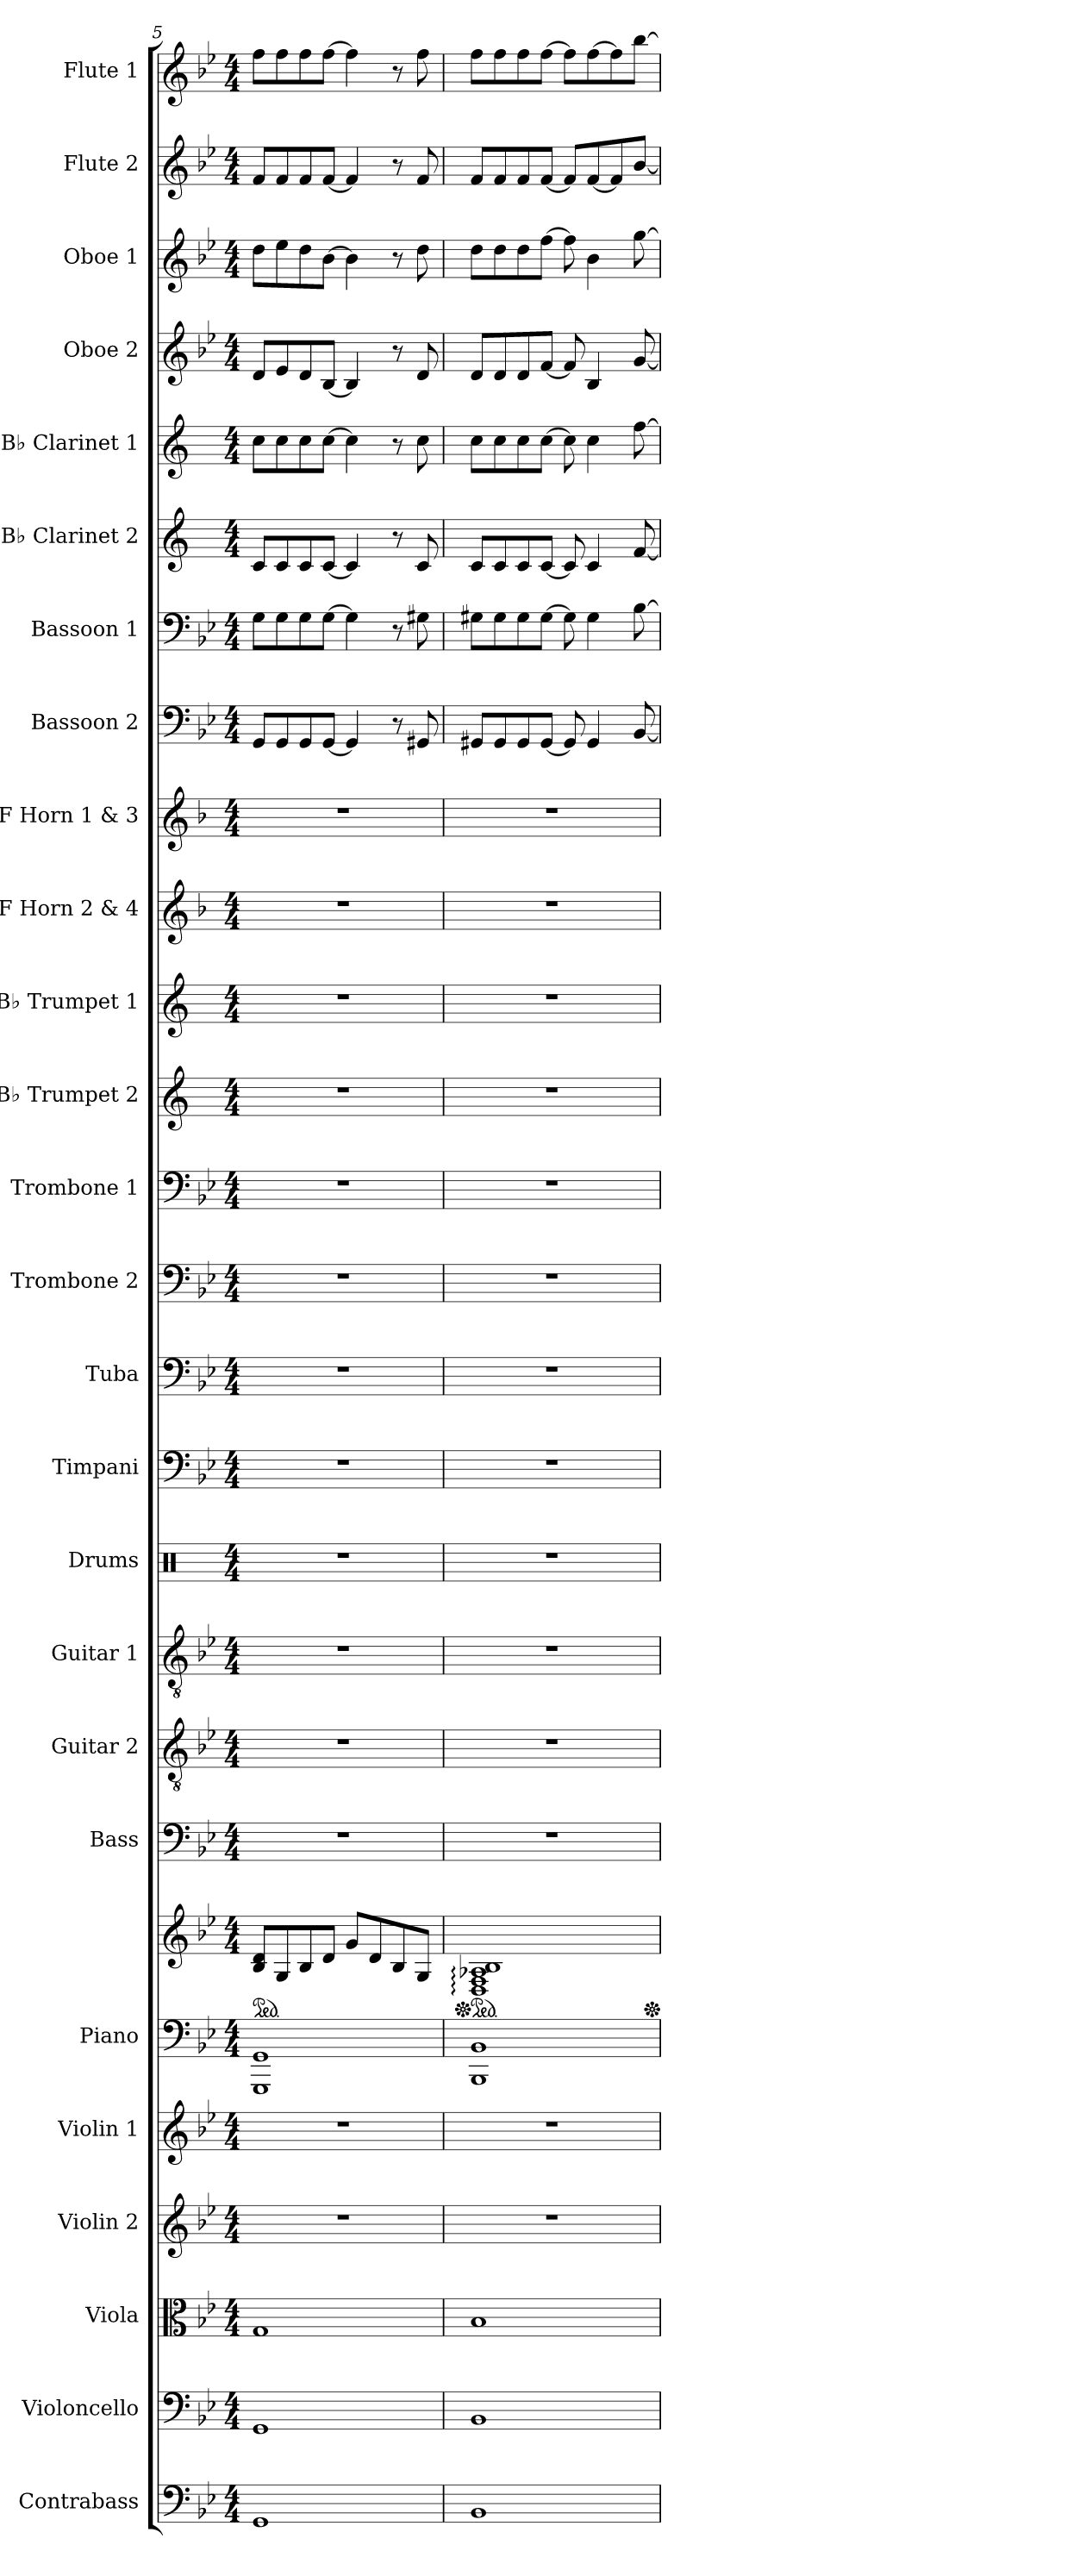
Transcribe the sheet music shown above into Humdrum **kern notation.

**kern	**kern	**kern	**kern	**kern	**kern	**kern	**kern	**kern	**kern	**kern	**kern	**kern	**kern	**kern	**kern	**kern	**kern	**kern	**kern	**kern	**kern	**kern	**kern	**kern	**kern	**kern
*part26	*part25	*part24	*part23	*part22	*part21	*part21	*part20	*part19	*part18	*part17	*part16	*part15	*part14	*part13	*part12	*part11	*part10	*part9	*part8	*part7	*part6	*part5	*part4	*part3	*part2	*part1
*staff27	*staff26	*staff25	*staff24	*staff23	*staff22	*staff21	*staff20	*staff19	*staff18	*staff17	*staff16	*staff15	*staff14	*staff13	*staff12	*staff11	*staff10	*staff9	*staff8	*staff7	*staff6	*staff5	*staff4	*staff3	*staff2	*staff1
*I"Contrabass	*I"Violoncello	*I"Viola	*I"Violin 2	*I"Violin 1	*I"Piano	*	*I"Bass	*I"Guitar 2	*I"Guitar 1	*I"Drums	*I"Timpani	*I"Tuba	*I"Trombone 2	*I"Trombone 1	*I"B♭ Trumpet 2	*I"B♭ Trumpet 1	*I"F Horn 2 &amp; 4	*I"F Horn 1 &amp; 3	*I"Bassoon 2	*I"Bassoon 1	*I"B♭ Clarinet 2	*I"B♭ Clarinet 1	*I"Oboe 2	*I"Oboe 1	*I"Flute 2	*I"Flute 1
*I'Cb.	*I'Vc.	*I'Vla.	*I'Vln. 2	*I'Vln. 1	*I'Pno.	*	*I'B.	*I'G.2	*I'G.1	*I'D.	*I'Timp.	*I'Tba.	*I'Tbn. 2	*I'Tbn. 1	*I'B♭ Tpt. 2	*I'B♭ Tpt. 1	*I'F Hn. 2 4	*I'F Hn. 1 3	*I'Bsn. 2	*I'Bsn. 1	*I'B♭ Cl. 2	*I'B♭ Cl. 1	*I'Ob. 2	*I'Ob. 1	*I'Fl. 2	*I'Fl. 1
*clefF4	*clefF4	*clefC3	*clefG2	*clefG2	*clefF4	*clefG2	*clefF4	*clefGv2	*clefGv2	*clefX	*clefF4	*clefF4	*clefF4	*clefF4	*clefG2	*clefG2	*clefG2	*clefG2	*clefF4	*clefF4	*clefG2	*clefG2	*clefG2	*clefG2	*clefG2	*clefG2
*ITrd7c12	*	*	*	*	*	*	*ITrd7c12	*	*	*	*	*	*	*	*ITrd1c2	*ITrd1c2	*ITrd4c7	*ITrd4c7	*	*	*ITrd1c2	*ITrd1c2	*	*	*	*
*k[b-e-]	*k[b-e-]	*k[b-e-]	*k[b-e-]	*k[b-e-]	*k[b-e-]	*k[b-e-]	*k[b-e-]	*k[b-e-]	*k[b-e-]	*k[]	*k[b-e-]	*k[b-e-]	*k[b-e-]	*k[b-e-]	*k[b-e-]	*k[b-e-]	*k[b-e-]	*k[b-e-]	*k[b-e-]	*k[b-e-]	*k[b-e-]	*k[b-e-]	*k[b-e-]	*k[b-e-]	*k[b-e-]	*k[b-e-]
*M4/4	*M4/4	*M4/4	*M4/4	*M4/4	*M4/4	*M4/4	*M4/4	*M4/4	*M4/4	*M4/4	*M4/4	*M4/4	*M4/4	*M4/4	*M4/4	*M4/4	*M4/4	*M4/4	*M4/4	*M4/4	*M4/4	*M4/4	*M4/4	*M4/4	*M4/4	*M4/4
*	*	*	*	*	*	*ped	*	*	*	*	*	*	*	*	*	*	*	*	*	*	*	*	*	*	*	*
=5	=5	=5	=5	=5	=5	=5	=5	=5	=5	=5	=5	=5	=5	=5	=5	=5	=5	=5	=5	=5	=5	=5	=5	=5	=5	=5
1GGG	1GG	1G	1r	1r	1GGG 1GG	8B-/ 8d/L	1r	1r	1r	1r	1r	1r	1r	1r	1r	1r	1r	1r	8GG/L	8G\L	8B-/L	8b-\L	8d/L	8dd\L	8f/L	8ff\L
.	.	.	.	.	.	8G/	.	.	.	.	.	.	.	.	.	.	.	.	8GG/	8G\	8B-/	8b-\	8e-/	8ee-\	8f/	8ff\
.	.	.	.	.	.	8B-/	.	.	.	.	.	.	.	.	.	.	.	.	8GG/	8G\	8B-/	8b-\	8d/	8dd\	8f/	8ff\
.	.	.	.	.	.	8d/J	.	.	.	.	.	.	.	.	.	.	.	.	[8GG/J	[8G\J	[8B-/J	[8b-\J	[8B-/J	[8b-\J	[8f/J	[8ff\J
.	.	.	.	.	.	8g/L	.	.	.	.	.	.	.	.	.	.	.	.	4GG/]	4G\]	4B-/]	4b-\]	4B-/]	4b-\]	4f/]	4ff\]
.	.	.	.	.	.	8d/	.	.	.	.	.	.	.	.	.	.	.	.	.	.	.	.	.	.	.	.
.	.	.	.	.	.	8B-/	.	.	.	.	.	.	.	.	.	.	.	.	8r	8r	8r	8r	8r	8r	8r	8r
.	.	.	.	.	.	8G/J	.	.	.	.	.	.	.	.	.	.	.	.	8GG#X/	8G#X\	8B-/	8b-\	8d/	8dd\	8f/	8ff\
=6	=6	=6	=6	=6	=6	=6	=6	=6	=6	=6	=6	=6	=6	=6	=6	=6	=6	=6	=6	=6	=6	=6	=6	=6	=6	=6
*	*	*	*	*	*	*Xped	*	*	*	*	*	*	*	*	*	*	*	*	*	*	*	*	*	*	*	*
*	*	*	*	*	*	*ped	*	*	*	*	*	*	*	*	*	*	*	*	*	*	*	*	*	*	*	*
1BBB-	1BB-	1B-	1r	1r	1BBB- 1BB-	1D: 1F: 1A-X: 1B-:	1r	1r	1r	1r	1r	1r	1r	1r	1r	1r	1r	1r	8GG#X/L	8G#X\L	8B-/L	8b-\L	8d/L	8dd\L	8f/L	8ff\L
.	.	.	.	.	.	.	.	.	.	.	.	.	.	.	.	.	.	.	8GG#/	8G#\	8B-/	8b-\	8d/	8dd\	8f/	8ff\
.	.	.	.	.	.	.	.	.	.	.	.	.	.	.	.	.	.	.	8GG#/	8G#\	8B-/	8b-\	8d/	8dd\	8f/	8ff\
.	.	.	.	.	.	.	.	.	.	.	.	.	.	.	.	.	.	.	[8GG#/J	[8G#\J	[8B-/J	[8b-\J	[8f/J	[8ff\J	[8f/J	[8ff\J
.	.	.	.	.	.	.	.	.	.	.	.	.	.	.	.	.	.	.	8GG#/]	8G#\]	8B-/]	8b-\]	8f/]	8ff\]	8f/L]	8ff\L]
.	.	.	.	.	.	.	.	.	.	.	.	.	.	.	.	.	.	.	4GG#/	4G#\	4B-/	4b-\	4B-/	4b-\	[8f/	[8ff\
.	.	.	.	.	.	.	.	.	.	.	.	.	.	.	.	.	.	.	.	.	.	.	.	.	8f/]	8ff\]
.	.	.	.	.	.	.	.	.	.	.	.	.	.	.	.	.	.	.	[8BB-/	[8B-\	[8e-/	[8ee-\	[8g/	[8gg\	[8b-/J	[8bb-\J
*	*	*	*	*	*	*Xped	*	*	*	*	*	*	*	*	*	*	*	*	*	*	*	*	*	*	*	*
=	=	=	=	=	=	=	=	=	=	=	=	=	=	=	=	=	=	=	=	=	=	=	=	=	=	=
*-	*-	*-	*-	*-	*-	*-	*-	*-	*-	*-	*-	*-	*-	*-	*-	*-	*-	*-	*-	*-	*-	*-	*-	*-	*-	*-
